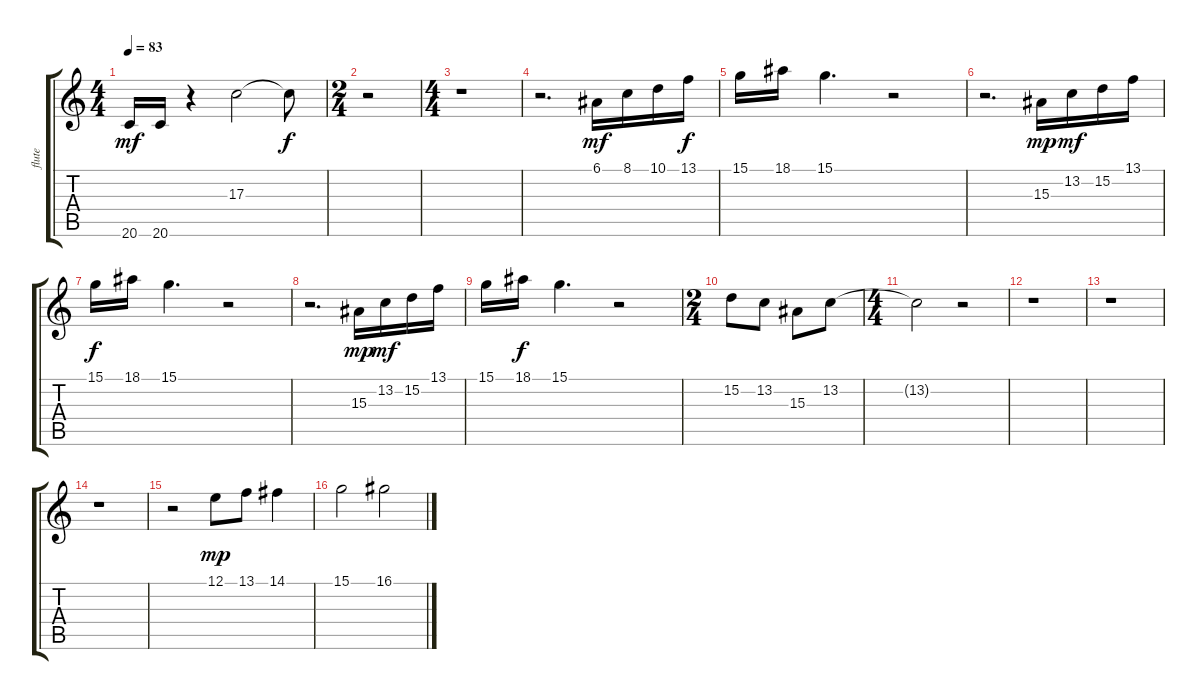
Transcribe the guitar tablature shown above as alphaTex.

\track ("flute" "flute") {instrument flute}
\staff {score tabs}
\tuning (E4 B3 G3 D3 A2 E2) {hide}
\ts (4 4)
\tempo 83
\clef g2
\ks c
20.6.16{dy mf} 20.6.16 r.4 17.3.2 17.3{t}.8{dy f} |
\ts (2 4)
r.2 |
\ts (4 4)
r.1 |
r.2{d} 6.1.16{dy mf} 8.1.16 10.1.16 13.1.16{dy f} |
15.1.16 18.1.16 15.1.4{d} r.2 |
r.2{d} 15.3.16{dy mp} 13.2.16{dy mf} 15.2.16 13.1.16 |
15.1.16{dy f} 18.1.16 15.1.4{d} r.2 |
r.2{d} 15.3.16{dy mp} 13.2.16{dy mf} 15.2.16 13.1.16 |
15.1.16 18.1.16{dy f} 15.1.4{d} r.2 |
\ts (2 4)
15.2.8 13.2.8 15.3.8 13.2.8 |
\ts (4 4)
13.2{t}.2 r.2 |
r.1 |
r.1 |
r.1 |
r.2 12.1.8{dy mp} 13.1.8 14.1.4 |
15.1.2 16.1.2
